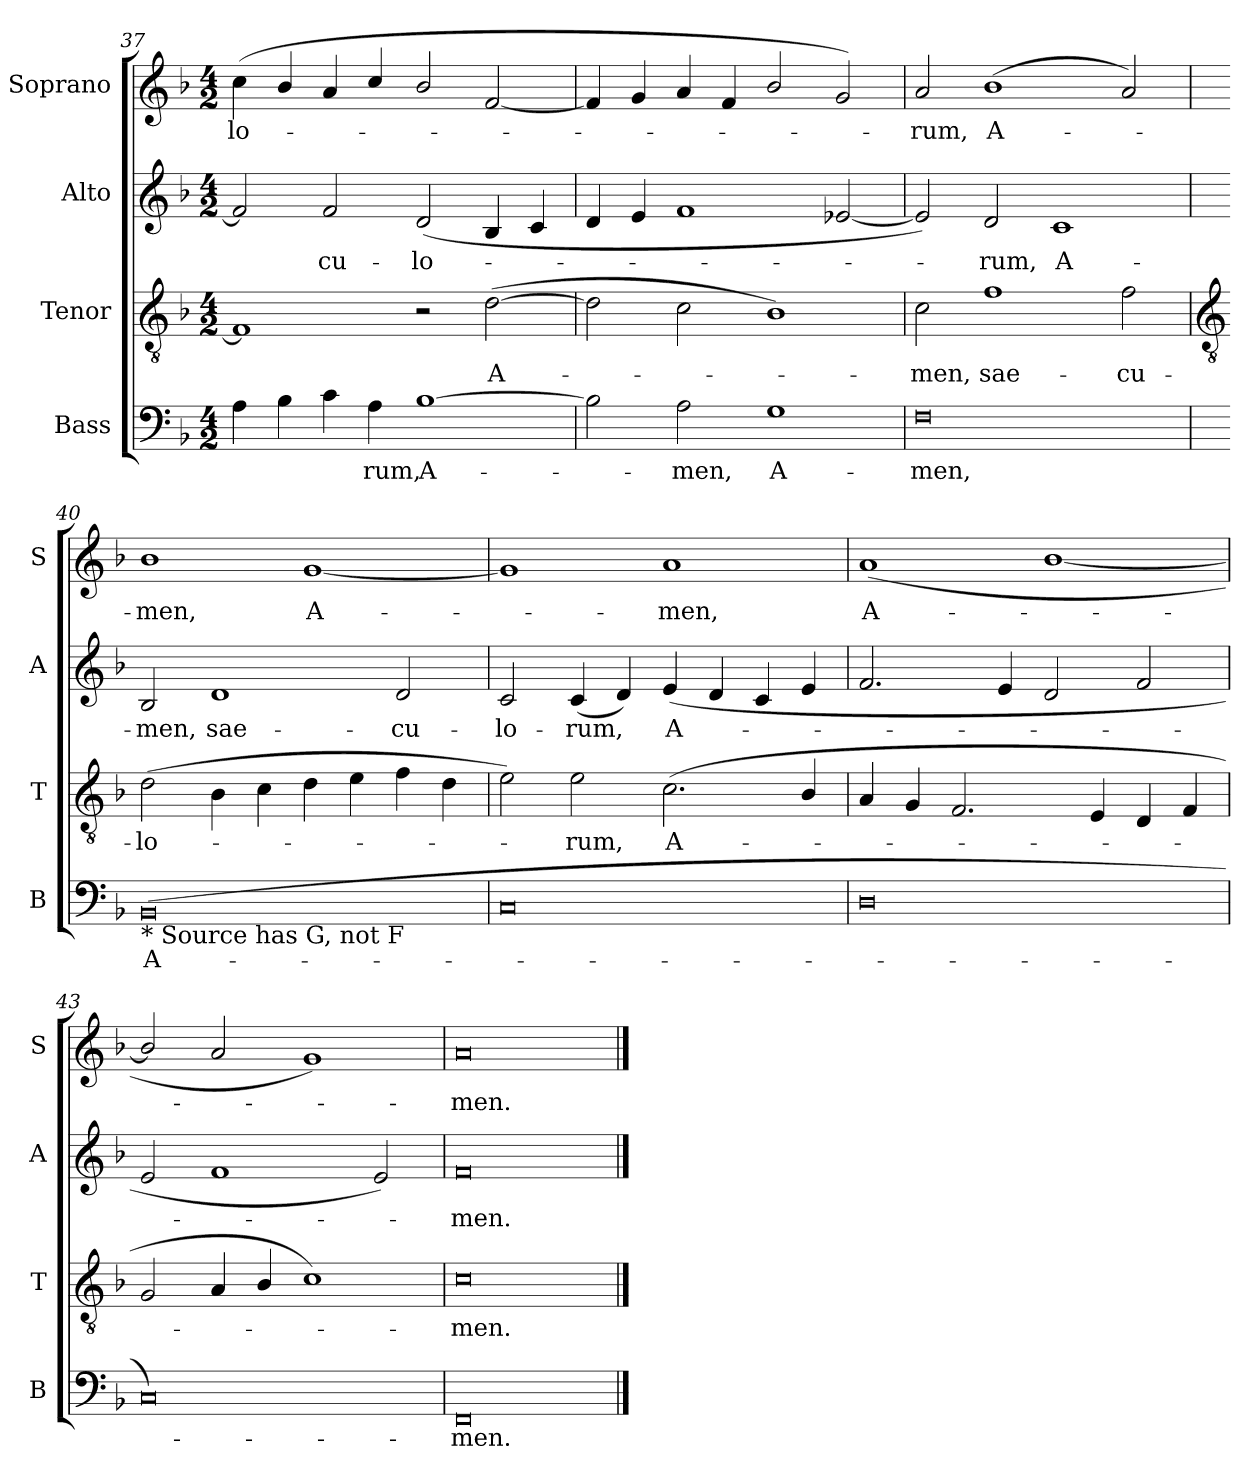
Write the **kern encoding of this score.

**kern	**text	**kern	**text	**kern	**text	**kern	**text
*part4	*part4	*part3	*part3	*part2	*part2	*part1	*part1
*staff4	*staff4	*staff3	*staff3	*staff2	*staff2	*staff1	*staff1
*I"Bass	*	*I"Tenor	*	*I"Alto	*	*I"Soprano	*
*I'B	*	*I'T	*	*I'A	*	*I'S	*
*clefF4	*	*clefGv2	*	*clefG2	*	*clefG2	*
*k[b-]	*	*k[b-]	*	*k[b-]	*	*k[b-]	*
*F:	*	*F:	*	*F:	*	*F:	*
*M4/2	*	*M4/2	*	*M4/2	*	*M4/2	*
=37	=37	=37	=37	=37	=37	=37	=37
!	!	!	!	!	!	!	!LO:LY:b
4A	.	1F]	.	2f]	.	(<4cc	-lo-
4B-	.	.	.	.	.	4b-/	.
!	!	!	!	!	!LO:LY:b	!	!
4c	.	.	.	2f	cu-	4a	.
!	!LO:LY:b	!	!	!	!	!	!
4A	rum,	.	.	.	.	4cc/	.
!	!LO:LY:b	!	!	!	!LO:LY:b	!	!
[1B-	A-	2r	.	(<2d	-lo-	2b-/	.
!	!	!	!LO:LY:b	!	!	!	!
.	.	(>[2d	A-	4B-	.	[2f	.
.	.	.	.	4c	.	.	.
=38	=38	=38	=38	=38	=38	=38	=38
2B-]	.	2d]	.	4d	.	4f]	.
.	.	.	.	4e	.	4g	.
!	!LO:LY:b	!	!	!	!	!	!
2A	men,	2c	.	1f	.	4a	.
.	.	.	.	.	.	4f	.
!	!LO:LY:b	!	!	!	!	!	!
1G	A-	1B-)	.	.	.	2b-/	.
.	.	.	.	[2e-X	.	2g)	.
=39	=39	=39	=39	=39	=39	=39	=39
!	!LO:LY:b	!	!LO:LY:b	!	!	!	!LO:LY:b
0F	-men,	2c	men,	2e-])	.	2a	rum,
!	!	!	!LO:LY:b	!	!LO:LY:b	!	!LO:LY:b
.	.	1f	sae-	2d	rum,	(<1b-	A-
!	!	!	!	!	!LO:LY:b	!	!
.	.	.	.	1c	A-	.	.
!	!	!	!LO:LY:b	!	!	!	!
.	.	2f	-cu-	.	.	2a)	.
!!LO:LB:g=z
=40	=40	=40	=40	=40	=40	=40	=40
*	*	*clefGv2	*	*	*	*	*
!LO:TX:b:t=* Source has G, not F	!	!	!	!	!	!	!
!	!LO:LY:b	!	!LO:LY:b	!	!LO:LY:b	!	!LO:LY:b
(<0BB-	A-	(>2d	-lo-	2B-	-men,	1b-	men,
!	!	!	!	!	!LO:LY:b	!	!
.	.	4B-	.	1d	sae-	.	.
.	.	4c	.	.	.	.	.
!	!	!	!	!	!	!	!LO:LY:b
.	.	4d	.	.	.	[1g	A-
.	.	4e	.	.	.	.	.
!	!	!	!	!	!LO:LY:b	!	!
.	.	4f	.	2d	-cu-	.	.
.	.	4d	.	.	.	.	.
=41	=41	=41	=41	=41	=41	=41	=41
!	!	!	!	!	!LO:LY:b	!	!
0C	.	2e)	.	2c	-lo-	1g]	.
!	!	!	!LO:LY:b	!	!LO:LY:b	!	!
.	.	2e	rum,	(<4c	-rum,	.	.
.	.	.	.	4d)	.	.	.
!	!	!	!LO:LY:b	!	!LO:LY:b	!	!LO:LY:b
.	.	(<2.c	A-	(<4e	A-	1a	men,
.	.	.	.	4d	.	.	.
.	.	.	.	4c	.	.	.
.	.	4B-/	.	4e	.	.	.
=42	=42	=42	=42	=42	=42	=42	=42
!	!	!	!	!	!	!	!LO:LY:b
0D	.	4A	.	2.f	.	(<1a	A-
.	.	4G	.	.	.	.	.
.	.	2.F	.	.	.	.	.
.	.	.	.	4e	.	.	.
.	.	.	.	2d	.	[1b-/	.
.	.	4E	.	.	.	.	.
.	.	4D	.	2f	.	.	.
.	.	4F	.	.	.	.	.
=43	=43	=43	=43	=43	=43	=43	=43
0C)	.	2G	.	2e	.	2b-/]	.
.	.	4A	.	1f	.	2a	.
.	.	4B-/	.	.	.	.	.
.	.	1c/)	.	.	.	1g)	.
.	.	.	.	2e)	.	.	.
=44	=44	=44	=44	=44	=44	=44	=44
!	!LO:LY:b	!	!LO:LY:b	!	!LO:LY:b	!	!LO:LY:b
0FF	men.	0c	men.	0f	men.	0a	men.
==	==	==	==	==	==	==	==
*-	*-	*-	*-	*-	*-	*-	*-
